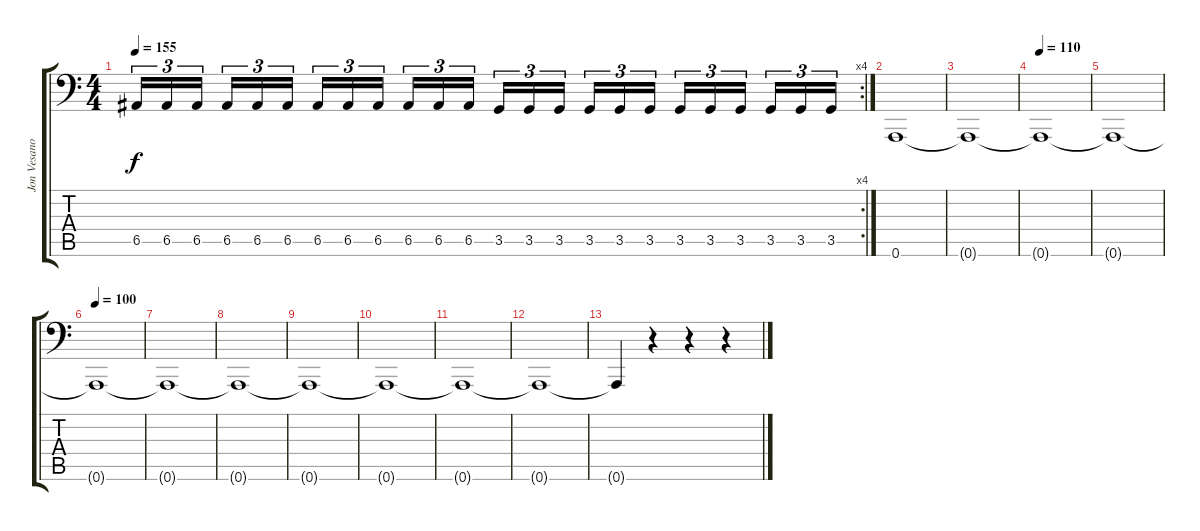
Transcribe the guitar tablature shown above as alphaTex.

\track ("Jon Vesano" "Jon Vesano") {instrument electricbasspick}
\staff {score tabs}
\tuning (B2 Gb2 D2 A1 E1 A0) {hide}
\rc 4
\ts (4 4)
\tempo 155
\clef f4
\ks c
6.5.16{tu (3 2) dy f} 6.5.16{tu (3 2)} 6.5.16{tu (3 2) beam splitsecondary} 6.5.16{tu (3 2)} 6.5.16{tu (3 2)} 6.5.16{tu (3 2)} 6.5.16{tu (3 2)} 6.5.16{tu (3 2)} 6.5.16{tu (3 2) beam splitsecondary} 6.5.16{tu (3 2)} 6.5.16{tu (3 2)} 6.5.16{tu (3 2)} 3.5.16{tu (3 2)} 3.5.16{tu (3 2)} 3.5.16{tu (3 2) beam splitsecondary} 3.5.16{tu (3 2)} 3.5.16{tu (3 2)} 3.5.16{tu (3 2)} 3.5.16{tu (3 2)} 3.5.16{tu (3 2)} 3.5.16{tu (3 2) beam splitsecondary} 3.5.16{tu (3 2)} 3.5.16{tu (3 2)} 3.5.16{tu (3 2)} |
0.6.1 |
0.6{t}.1 |
\tempo 130
\tempo 110
0.6{t}.1 |
0.6{t}.1 |
\tempo 100
0.6{t}.1 |
0.6{t}.1 |
0.6{t}.1 |
0.6{t}.1 |
0.6{t}.1 |
0.6{t}.1 |
0.6{t}.1 |
0.6{t}.4 r.4 r.4 r.4
